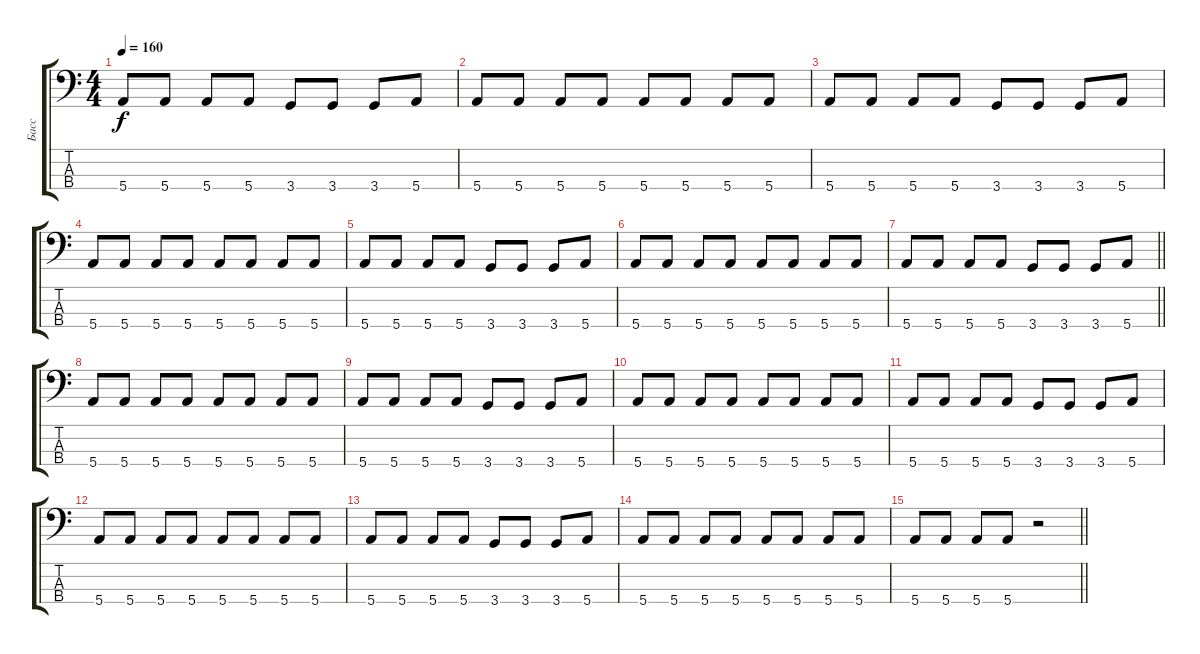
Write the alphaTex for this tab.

\track ("Басс" "Басс") {instrument electricbassfinger}
\staff {score tabs}
\tuning (G2 D2 A1 E1) {hide}
\ts (4 4)
\tempo 160
\clef f4
\ks c
5.4.8{dy f} 5.4.8 5.4.8 5.4.8 3.4.8 3.4.8 3.4.8 5.4.8 |
5.4.8 5.4.8 5.4.8 5.4.8 5.4.8 5.4.8 5.4.8 5.4.8 |
5.4.8 5.4.8 5.4.8 5.4.8 3.4.8 3.4.8 3.4.8 5.4.8 |
5.4.8 5.4.8 5.4.8 5.4.8 5.4.8 5.4.8 5.4.8 5.4.8 |
5.4.8 5.4.8 5.4.8 5.4.8 3.4.8 3.4.8 3.4.8 5.4.8 |
5.4.8 5.4.8 5.4.8 5.4.8 5.4.8 5.4.8 5.4.8 5.4.8 |
\barLineRight lightlight
5.4.8 5.4.8 5.4.8 5.4.8 3.4.8 3.4.8 3.4.8 5.4.8 |
5.4.8 5.4.8 5.4.8 5.4.8 5.4.8 5.4.8 5.4.8 5.4.8 |
5.4.8 5.4.8 5.4.8 5.4.8 3.4.8 3.4.8 3.4.8 5.4.8 |
5.4.8 5.4.8 5.4.8 5.4.8 5.4.8 5.4.8 5.4.8 5.4.8 |
5.4.8 5.4.8 5.4.8 5.4.8 3.4.8 3.4.8 3.4.8 5.4.8 |
5.4.8 5.4.8 5.4.8 5.4.8 5.4.8 5.4.8 5.4.8 5.4.8 |
5.4.8 5.4.8 5.4.8 5.4.8 3.4.8 3.4.8 3.4.8 5.4.8 |
5.4.8 5.4.8 5.4.8 5.4.8 5.4.8 5.4.8 5.4.8 5.4.8 |
\barLineRight lightlight
5.4.8 5.4.8 5.4.8 5.4.8 r.2
